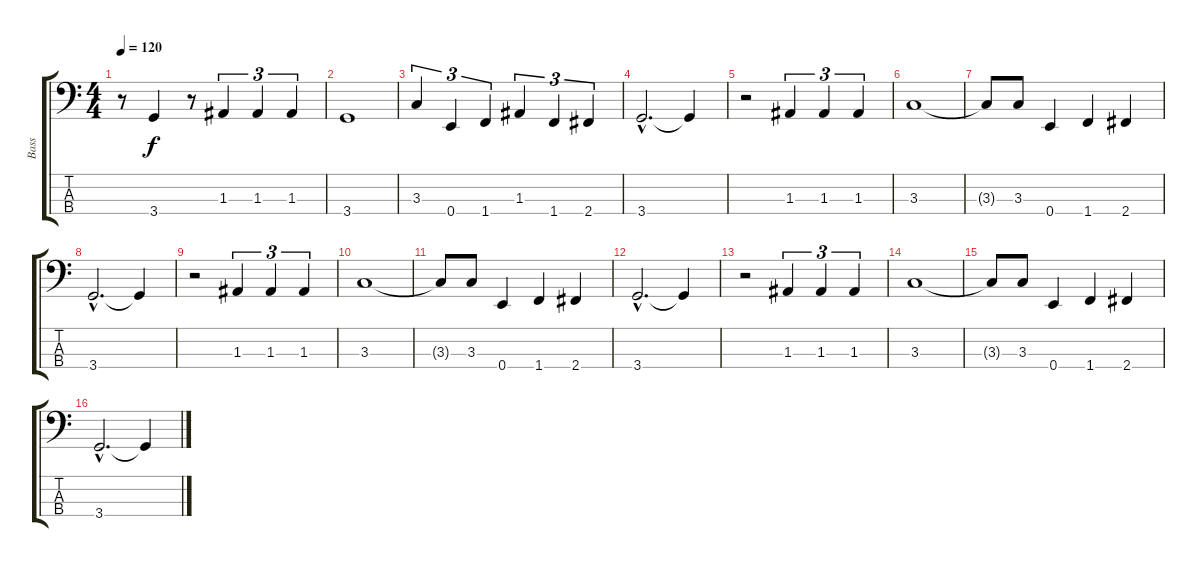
\track ("Bass" "Bass") {instrument electricbassfinger}
\staff {score tabs}
\tuning (G2 D2 A1 E1) {hide}
\ts (4 4)
\tempo 120
\clef f4
\ks c
r.8{dy f} 3.4.4 r.8 1.3.4{tu (3 2)} 1.3.4{tu (3 2)} 1.3.4{tu (3 2)} |
3.4.1 |
3.3.4{tu (3 2)} 0.4.4{tu (3 2)} 1.4.4{tu (3 2)} 1.3.4{tu (3 2)} 1.4.4{tu (3 2)} 2.4.4{tu (3 2)} |
3.4{hac}.2{d} 3.4{t}.4 |
r.2 1.3.4{tu (3 2)} 1.3.4{tu (3 2)} 1.3.4{tu (3 2)} |
3.3.1 |
3.3{t}.8 3.3.8 0.4.4 1.4.4 2.4.4 |
3.4{hac}.2{d} 3.4{t}.4 |
r.2 1.3.4{tu (3 2)} 1.3.4{tu (3 2)} 1.3.4{tu (3 2)} |
3.3.1 |
3.3{t}.8 3.3.8 0.4.4 1.4.4 2.4.4 |
3.4{hac}.2{d} 3.4{t}.4 |
r.2 1.3.4{tu (3 2)} 1.3.4{tu (3 2)} 1.3.4{tu (3 2)} |
3.3.1 |
3.3{t}.8 3.3.8 0.4.4 1.4.4 2.4.4 |
3.4{hac}.2{d} 3.4{t}.4
